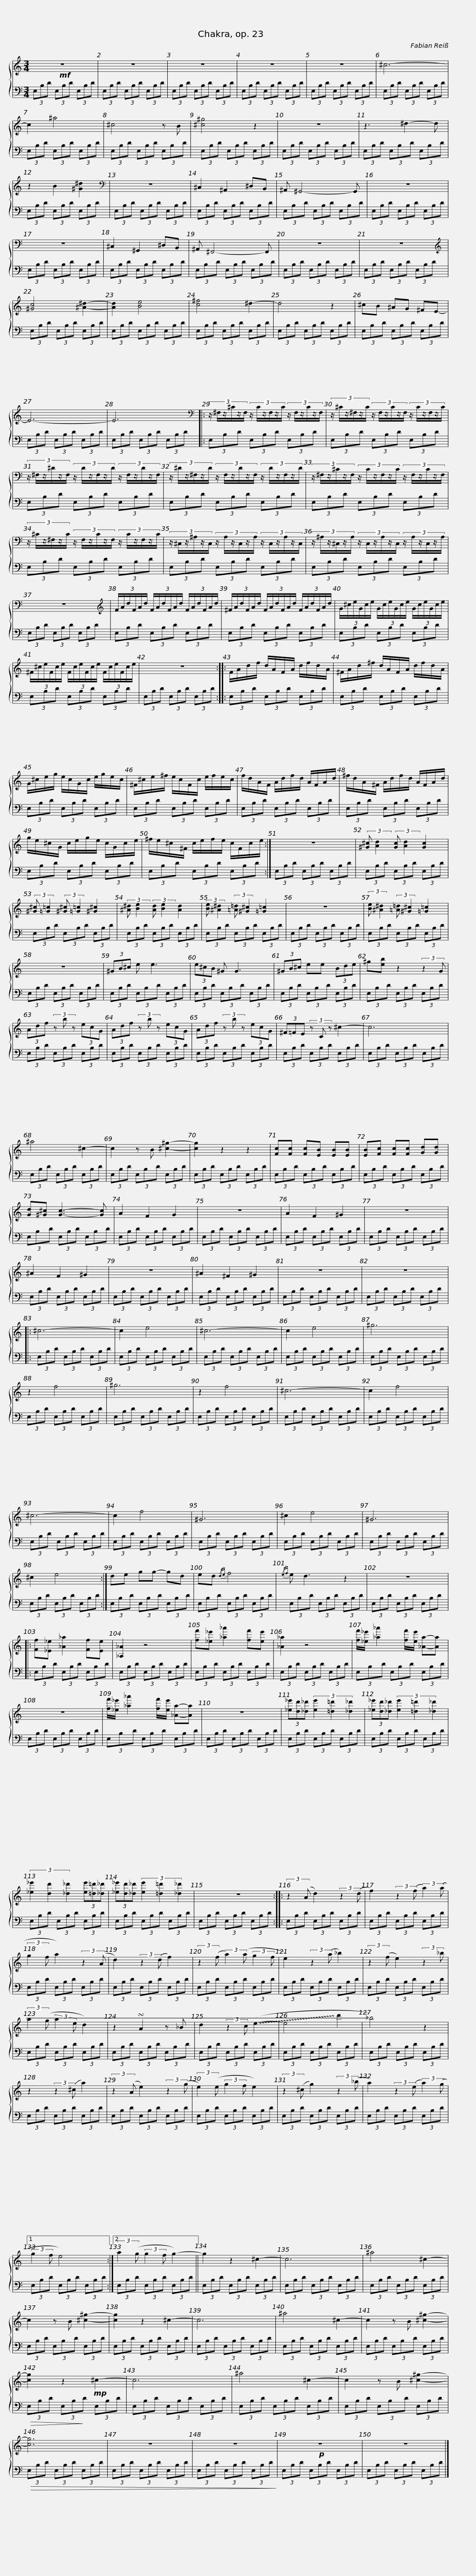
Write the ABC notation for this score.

X:1
%%score { 1 | 2 }
L:1/8
M:3/4
I:linebreak $
K:C
V:1 treble
V:2 bass
V:1
!mf! z6 | z6 | z6 | z6 | z6 |$ %5
 ^c6- | c2 ^a4 | ^c4 z B | [^c^g]4 z2 |$ z6 | %10
 z3 ^d2- d | z2 B2 [^G^d]2 |[K:bass] z6 |$ ^C,2 ^A,,2 ^D,B,, | ^A,, ^G,,4- G,, | %15
 z6 | z6 |$ ^C,2 ^G,,2 ^D,B,, | ^A,, ^F,,4- F,, | z6 | %20
 z6 |$[K:treble] [^Gc]4 [^A^d]2- | [Ad]2 [Be]4 | [c^f]4 ^d2- | d4 z2 |$ %25
 ^cB ^AG ^FE- | E6- | E6 |:$[K:bass] (3:2:6z/ ^F,/z/^C/z/F,/ (3:2:6z/ C/z/F,/z/C/ (3:2:6z/ F,/z/C/z/F,/ | (3:2:6z/ ^C/z/^F,/z/C/ (3:2:6z/ F,/z/C/z/F,/ (3:2:6z/ C/z/F,/z/C/ |$ %30
 (3:2:6z/ ^F,/z/^D/z/F,/ (3:2:6z/ D/z/F,/z/D/ (3:2:6z/ F,/z/D/z/F,/ | (3:2:6z/ ^D/z/^F,/z/D/ (3:2:6z/ F,/z/D/z/F,/ (3:2:6z/ D/z/F,/z/D/ |$ (3:2:6z/ ^F,/z/^C/z/F,/ (3:2:6z/ C/z/F,/z/C/ (3:2:6z/ F,/z/C/z/F,/ | (3:2:6z/ ^C/z/^F,/z/C/ (3:2:6z/ F,/z/C/z/F,/ (3:2:6z/ C/z/F,/z/C/ |$ (3:2:6z/ ^C,/z/^A,/z/C,/ (3:2:6z/ A,/z/C,/z/A,/ (3:2:6z/ C,/z/A,/z/C,/ | %35
 (3:2:6z/ ^A,/z/^C,/z/A,/ (3:2:6z/ C,/z/A,/z/C,/ (3:2:6z/ A,/z/C,/z/A,/ |$ z6 |[K:treble] (3:2:6F/A/d/F/A/d/ (3:2:6F/A/d/F/A/d/ (3:2:6F/A/d/F/A/d/ | (3:2:6^F/A/d/F/A/d/ (3:2:6F/A/d/F/A/d/ (3:2:6F/A/d/F/A/d/ |$ (3:2:6G/^c/e/G/c/e/ (3:2:6G/c/e/G/c/e/ (3:2:6G/c/e/G/c/e/ | %40
 (3:2:6^F/^c/e/F/c/e/ (3:2:6F/c/e/F/c/e/ (3:2:6F/c/e/F/c/e/ | z6 ::$ F/A/d/f/ d/A/F/A/ d/f/d/A/ | ^F/A/d/^f/ d/A/F/A/ d/f/d/A/ |$ G/^c/e/g/ e/c/G/c/ e/g/e/c/ | %45
 ^F/^c/e/^f/ e/c/F/c/ e/f/e/c/ |$ f/d/A/F/ A/d/f/d/ A/F/A/d/ | ^f/d/A/^F/ A/d/f/d/ A/F/A/d/ |$ g/e/^c/G/ c/e/g/e/ c/G/c/e/ | ^f/e/^c/^F/ c/e/f/e/ c/F/c/e/ :| %50
 z6 |$ (3:2:2[^G^c] [Ad]2 (3:2:2[Gc] [Ad]2 [Gc]2 | (3:2:2[^G^c] [=G=c]2 (3:2:2[^G^c] [=G=c]2 [^G^c]2 | (3:2:2[^A^d] [Be]2 (3:2:2[Ad] [Be]2 [Ad]2 | (3:2:2[Be] [^A^d]2 (3:2:2[=A=d] [^G^c]2 [=G=c]2 |$ %55
 z6 | (3:2:2[Be] [^A^d]2 (3:2:2[=A=d] [^G^c]2 [=G=c]2 | z6 | (3^GB^c e e3 |$ (3e^cB ^G G3 | %60
 (3^GB^c ee (3Bde | ^g[eb] z2 (3:2:2z2 G | (3Adf (3z b z (3ecG |$ (3Adf (3z b z (3ecG | (3Adf (3z b z (3ecG |$ %65
 (3^F=FE (3z C z ^c2- | c6 | ^a4 ^c2- | c2 z B [^c^g]2- |$ [cg]2 z2 z2 | %70
 [Fc][Fc] [Fc][EB] [EB][EB] | [EB][Fc] [Fc][Fc] [Gd][Gd] | [Gd][^G^c] [Gc]3- [Gc] |$ A2 F2 G2 | z6 | %75
 A2 F2 ^G2 | z6 | ^A2 F2 ^G2 |$ z6 | ^A2 ^F2 ^G2 | %80
 z6 | z6 |:$ ^c6- | c2 e4 | ^c6- | %85
 c2 e4 |$ ^g6 | z2 f4 | ^g6 | z2 f4 |$ %90
 ^c6- | c2 f4 | ^c6- | c2 f4 |$ ^G6 | %95
 ^c2 e4 | ^G6 | ^c2 e4 :|$ de gg- gd | ed{/de} f4 | %100
{/ef} e d3 z2 |[K:C] z6 |:$ [Ff][_E_e] [_A_a]2 [Ff][Ee] | [_A,_A]2 z4 | [ff'][_e_e'] [_a_a']2 [ff'][ee'] | %105
 [_A_a]2 z4 |$[K:C] [ff']/[_e_e']/ [_a_a']2 [ff']/[ee']/ [_Aa]-[Aa] | z6 | [ff']/[_e_e']/ [_a_a']2 [ff']/[ee']/ [_Aa]-[Aa] |$ z6 | %110
 (3[_e_e'][dd'][_d_d'] (3[ee']2 [=d=d']2 [_d_d']2 | (3[_e_e'][dd'][_d_d'] (3[ee']2 [=d=d']2 [_d_d']2 |$ (3[_e_e']2 [dd']2 [_d_d']2 (3[ee'][=d=d'][_d_d'] | (3[_e_e'][dd'][_d_d'] (3[ee']2 [=d=d']2 [_d_d']2 | z6 ::$ %115
 (3:2:2z2 (A d2) (3:2:2z2 (d | f2) (3:2:2z2 (f (3:2:2a2) (a | (3:2:2g2 f a2) (3:2:2z2 (A | d2) (3:2:2z2 (d f2) |$ (3:2:2z2 (f (3:2:2a2) (a (3:2:2g2 f | %120
 e2) (3:2:2z2 (a _b2) | (3:2:2z2 (f e2) (3:2:2z2 _b |$ (3:2:2a2 (g (3:2:2a2 e d2) | z2 !turn!A2 z _B |$ d2 (3:2:2z2 c (!~(!e2- | %125
 e4 !~)!d'2 | !-)!_b4) z2 |$ z2 (3:2:2z2 (^c a2) | (3:2:2z2 (A e2) (3:2:2z2 (g | (3:2:2e2) (e (3:2:2g2 f e2) |$ %130
 (3:2:2z2 (^c g2) (3:2:2z2 (_b | a2) (3:2:2z2 (e (3:2:2a2) (g |1 (3:2:2g2 f e4) :|2 (3:2:2a2 (g (3:2:2g2 f g2-) ||$ g2 z2 ^c2- | %135
 c6 | ^a4 ^c2- | c2 z B [^c^g]2- |$ [cg]2 z2 ^c2- | c6 | %140
 ^a4 ^c2- | c2 z B [^c^g]2- |$ [cg]2 z2!mp! ^c2- | c6 | ^a4 ^c2- | %145
 c2 z B [^c^g]2- |$ [cg]6 | z6 | z6 |!p! z6 | %150
 z6 |] %151
V:2
 (3E,B,D (3E,B,D (3E,B,D | (3E,B,D (3E,B,D (3E,B,D | (3E,B,D (3E,B,D (3E,B,D | (3E,B,D (3E,B,D (3E,B,D | (3E,B,D (3E,B,D (3E,B,D |$ %5
 (3E,B,D (3E,B,D (3E,B,D | (3E,B,D (3E,B,D (3E,B,D | (3E,B,D (3E,B,D (3E,B,D | (3E,B,D (3E,B,D (3E,B,D |$ (3E,B,D (3E,B,D (3E,B,D | %10
 (3E,B,D (3E,B,D (3E,B,D | (3E,B,D (3E,B,D (3E,B,D | (3E,B,D (3E,B,D (3E,B,D |$ (3E,B,D (3E,B,D (3E,B,D | (3E,B,D (3E,B,D (3E,B,D | %15
 (3E,B,D (3E,B,D (3E,B,D | (3E,B,D (3E,B,D (3E,B,D |$ (3E,B,D (3E,B,D (3E,B,D | (3E,B,D (3E,B,D (3E,B,D | (3E,B,D (3E,B,D (3E,B,D | %20
 (3E,B,D (3E,B,D (3E,B,D |$ (3E,B,D (3E,B,D (3E,B,D | (3E,B,D (3E,B,D (3E,B,D | (3E,B,D (3E,B,D (3E,B,D | (3E,B,D (3E,B,D (3E,B,D |$ %25
 (3E,B,D (3E,B,D (3E,B,D | (3E,B,D (3E,B,D (3E,B,D | (3E,B,D (3E,B,D (3E,B,D |:$ (3E,B,D (3E,B,D (3E,B,D | (3E,B,D (3E,B,D (3E,B,D |$ %30
 (3E,B,D (3E,B,D (3E,B,D | (3E,B,D (3E,B,D (3E,B,D |$ (3E,B,D (3E,B,D (3E,B,D | (3E,B,D (3E,B,D (3E,B,D |$ (3E,B,D (3E,B,D (3E,B,D | %35
 (3E,B,D (3E,B,D (3E,B,D |$ (3E,B,D (3E,B,D (3E,B,D | (3E,B,D (3E,B,D (3E,B,D | (3E,B,D (3E,B,D (3E,B,D |$ (3E,B,D (3E,B,D (3E,B,D | %40
 (3E,B,D (3E,B,D (3E,B,D | (3E,B,D (3E,B,D (3E,B,D ::$ (3E,B,D (3E,B,D (3E,B,D | (3E,B,D (3E,B,D (3E,B,D |$ (3E,B,D (3E,B,D (3E,B,D | %45
 (3E,B,D (3E,B,D (3E,B,D |$ (3E,B,D (3E,B,D (3E,B,D | (3E,B,D (3E,B,D (3E,B,D |$ (3E,B,D (3E,B,D (3E,B,D | (3E,B,D (3E,B,D (3E,B,D :| %50
 (3E,B,D (3E,B,D (3E,B,D |$ (3E,B,D (3E,B,D (3E,B,D | (3E,B,D (3E,B,D (3E,B,D | (3E,B,D (3E,B,D (3E,B,D | (3E,B,D (3E,B,D (3E,B,D |$ %55
 (3E,B,D (3E,B,D (3E,B,D | (3E,B,D (3E,B,D (3E,B,D | (3E,B,D (3E,B,D (3E,B,D | (3E,B,D (3E,B,D (3E,B,D |$ (3E,B,D (3E,B,D (3E,B,D | %60
 (3E,B,D (3E,B,D (3E,B,D | (3E,B,D (3E,B,D (3E,B,D | (3E,B,D (3E,B,D (3E,B,D |$ (3E,B,D (3E,B,D (3E,B,D | (3E,B,D (3E,B,D (3E,B,D |$ %65
 (3E,B,D (3E,B,D (3E,B,D | (3E,B,D (3E,B,D (3E,B,D | (3E,B,D (3E,B,D (3E,B,D | (3E,B,D (3E,B,D (3E,B,D |$ (3E,B,D (3E,B,D (3E,B,D | %70
 (3E,B,D (3E,B,D (3E,B,D | (3E,B,D (3E,B,D (3E,B,D | (3E,B,D (3E,B,D (3E,B,D |$ (3E,B,D (3E,B,D (3E,B,D | (3E,B,D (3E,B,D (3E,B,D | %75
 (3E,B,D (3E,B,D (3E,B,D | (3E,B,D (3E,B,D (3E,B,D | (3E,B,D (3E,B,D (3E,B,D |$ (3E,B,D (3E,B,D (3E,B,D | (3E,B,D (3E,B,D (3E,B,D | %80
 (3E,B,D (3E,B,D (3E,B,D | (3E,B,D (3E,B,D (3E,B,D |:$ (3E,B,D (3E,B,D (3E,B,D | (3E,B,D (3E,B,D (3E,B,D | (3E,B,D (3E,B,D (3E,B,D | %85
 (3E,B,D (3E,B,D (3E,B,D |$ (3E,B,D (3E,B,D (3E,B,D | (3E,B,D (3E,B,D (3E,B,D | (3E,B,D (3E,B,D (3E,B,D | (3E,B,D (3E,B,D (3E,B,D |$ %90
 (3E,B,D (3E,B,D (3E,B,D | (3E,B,D (3E,B,D (3E,B,D | (3E,B,D (3E,B,D (3E,B,D | (3E,B,D (3E,B,D (3E,B,D |$ (3E,B,D (3E,B,D (3E,B,D | %95
 (3E,B,D (3E,B,D (3E,B,D | (3E,B,D (3E,B,D (3E,B,D | (3E,B,D (3E,B,D (3E,B,D :|$ (3E,B,D (3E,B,D (3E,B,D | (3E,B,D (3E,B,D (3E,B,D | %100
 (3E,B,D (3E,B,D (3E,B,D |[K:C] (3E,B,D (3E,B,D (3E,B,D |:$ (3E,B,D (3E,B,D (3E,B,D | (3E,B,D (3E,B,D (3E,B,D | (3E,B,D (3E,B,D (3E,B,D | %105
 (3E,B,D (3E,B,D (3E,B,D |$[K:C] (3E,B,D (3E,B,D (3E,B,D | (3E,B,D (3E,B,D (3E,B,D | (3E,B,D (3E,B,D (3E,B,D |$ (3E,B,D (3E,B,D (3E,B,D | %110
 (3E,B,D (3E,B,D (3E,B,D | (3E,B,D (3E,B,D (3E,B,D |$ (3E,B,D (3E,B,D (3E,B,D | (3E,B,D (3E,B,D (3E,B,D | (3E,B,D (3E,B,D (3E,B,D ::$ %115
 (3E,B,D (3E,B,D (3E,B,D | (3E,B,D (3E,B,D (3E,B,D | (3E,B,D (3E,B,D (3E,B,D | (3E,B,D (3E,B,D (3E,B,D |$ (3E,B,D (3E,B,D (3E,B,D | %120
 (3E,B,D (3E,B,D (3E,B,D | (3E,B,D (3E,B,D (3E,B,D |$ (3E,B,D (3E,B,D (3E,B,D | (3E,B,D (3E,B,D (3E,B,D |$ (3E,B,D (3E,B,D (3E,B,D | %125
 (3E,B,D (3E,B,D (3E,B,D | (3E,B,D (3E,B,D (3E,B,D |$ (3E,B,D (3E,B,D (3E,B,D | (3E,B,D (3E,B,D (3E,B,D | (3E,B,D (3E,B,D (3E,B,D |$ %130
 (3E,B,D (3E,B,D (3E,B,D | (3E,B,D (3E,B,D (3E,B,D |1 (3E,B,D (3E,B,D (3E,B,D :|2 (3E,B,D (3E,B,D (3E,B,D ||$ (3E,B,D (3E,B,D (3E,B,D | %135
 (3E,B,D (3E,B,D (3E,B,D | (3E,B,D (3E,B,D (3E,B,D | (3E,B,D (3E,B,D (3E,B,D |$ (3E,B,D (3E,B,D (3E,B,D | (3E,B,D (3E,B,D (3E,B,D | %140
 (3E,B,D (3E,B,D (3E,B,D | (3E,B,D (3E,B,D (3E,B,D |$!>(! (3E,B,D (3E,B,!>)!D (3E,B,D | (3E,B,D (3E,B,D (3E,B,D | (3E,B,D (3E,B,D (3E,B,D | %145
 (3E,B,D (3E,B,D (3E,B,D |$!>(! (3E,B,D (3E,B,D (3E,B,D | (3E,B,D (3E,B,D (3E,B,D | (3E,B,D (3E,B,D (3E,B,D!>)! | (3E,B,D (3E,B,D (3E,B,D | %150
 (3E,B,D (3E,B,D (3E,B,D |] %151
